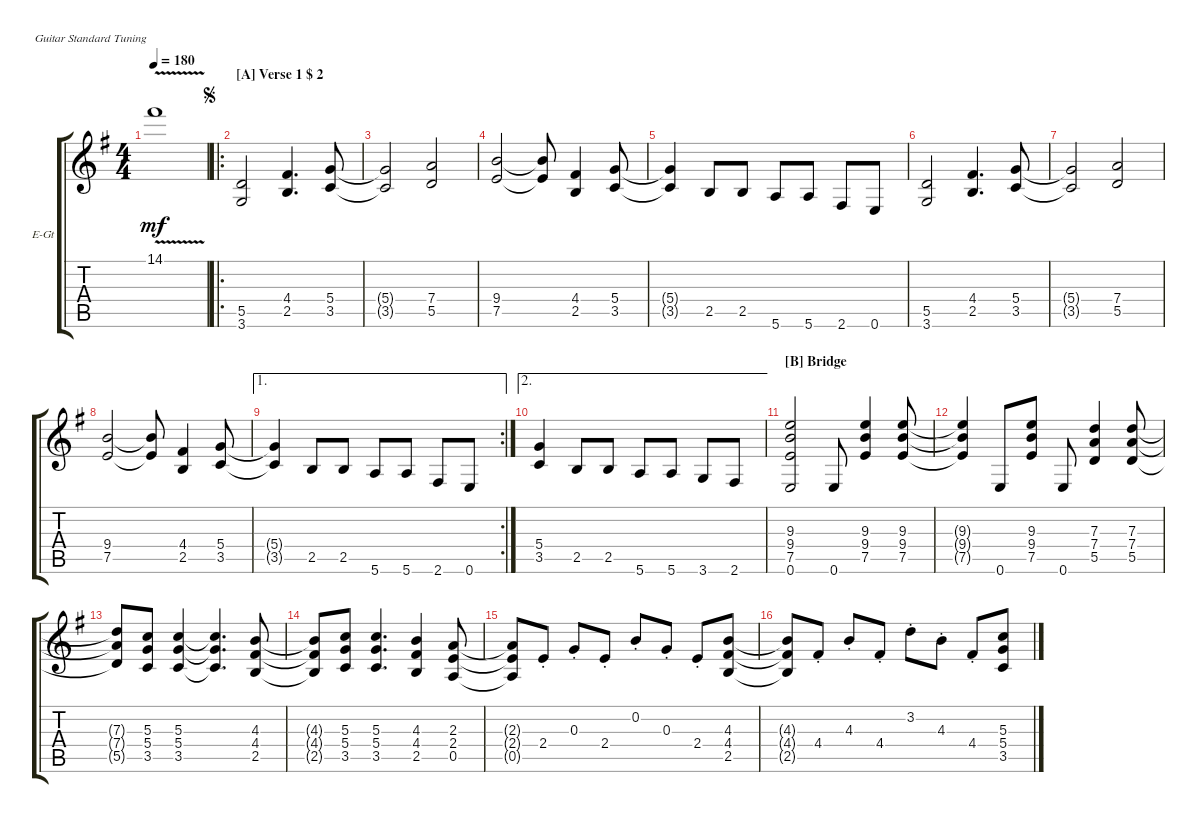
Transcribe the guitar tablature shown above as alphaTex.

\defaultSystemsLayout 4
\bracketExtendMode groupsimilarinstruments
\firstSystemTrackNameOrientation horizontal
\otherSystemsTrackNameOrientation horizontal
\track ("Electric Guitar 2" "E-Gt") {instrument overdrivenguitar}
\staff {score tabs}
\tuning (E4 B3 G3 D3 A2 E2)
\ts (4 4)
\tempo 180
\clef g2
\ks g
14.1{v t}.1{dy mf} |
\ro
\section ("A" "Verse 1 $ 2")
\jump segno
(3.6 5.5).2 (2.5 4.4).4{d} (3.5 5.4).8 |
(3.5{t} 5.4{t}).2 (5.5 7.4).2 |
(7.5 9.4).2 (7.5{t} 9.4{t}).8 (2.5 4.4).4 (3.5 5.4).8 |
(3.5{t} 5.4{t}).4 2.5.8 2.5.8 5.6.8 5.6.8 2.6.8 0.6.8 |
(3.6 5.5).2 (2.5 4.4).4{d} (3.5 5.4).8 |
(3.5{t} 5.4{t}).2 (5.5 7.4).2 |
(7.5 9.4).2 (7.5{t} 9.4{t}).8 (2.5 4.4).4 (3.5 5.4).8 |
\ae 1
\rc 2
(3.5{t} 5.4{t}).4 2.5.8 2.5.8 5.6.8 5.6.8 2.6.8 0.6.8 |
\ae 2
(3.5 5.4).4 2.5.8 2.5.8 5.6.8 5.6.8 3.6.8 2.6.8 |
\section ("B" "Bridge")
(0.6 7.5 9.4 9.3).2 0.6.8 (7.5 9.4 9.3).4 (9.3 9.4 7.5).8 |
(7.5{t} 9.4{t} 9.3{t}).4 0.6.8 (7.5 9.4 9.3).8 0.6.8 (5.5 7.4 7.3).4 (5.5 7.4 7.3).8 |
(5.5{t} 7.4{t} 7.3{t}).8 (3.5 5.4 5.3).8 (3.5 5.4 5.3).4 (5.3{t} 5.4{t} 3.5{t}).4{d} (2.5 4.4 4.3).8 |
(2.5{t} 4.4{t} 4.3{t}).8 (3.5 5.4 5.3).8 (3.5 5.4 5.3).4{d} (2.5 4.4 4.3).4 (0.5 2.4 2.3).8 |
(0.5{t} 2.4{t} 2.3{t}).8 2.4{st}.8 0.3{st}.8 2.4{st}.8 0.2{st}.8 0.3{st}.8 2.4{st}.8 (2.5 4.4 4.3).8 |
(4.3{t} 4.4{t} 2.5{t}).8 4.4{st}.8 4.3{st}.8 4.4{st}.8 3.2{st}.8 4.3{st}.8 4.4{st}.8 (3.5 5.4 5.3).8
